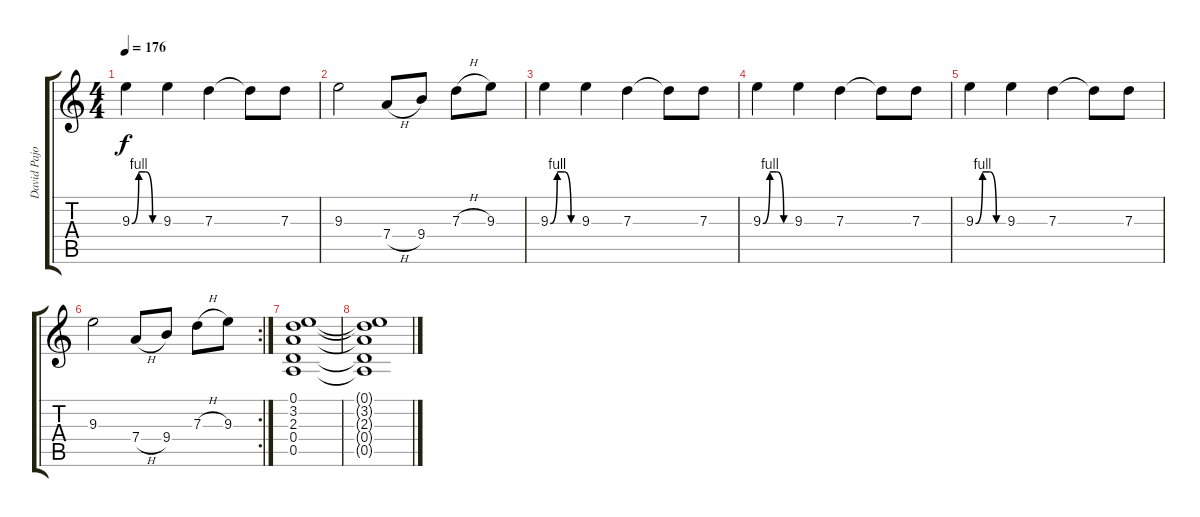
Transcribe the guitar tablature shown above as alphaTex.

\track ("David Pajo" "David Pajo") {instrument overdrivenguitar}
\staff {score tabs}
\tuning (E4 B3 G3 D3 A2 E2) {hide}
\ts (4 4)
\tempo 176
\clef g2
\ks c
9.3{be (custom 0 0 15 4 30 4 45 0 60 0)}.4{dy f} 9.3.4 7.3.4 7.3{t}.8 7.3.8 |
9.3.2 7.4{h}.8 9.4.8 7.3{h}.8 9.3.8 |
9.3{be (custom 0 0 15 4 30 4 45 0 60 0)}.4 9.3.4 7.3.4 7.3{t}.8 7.3.8 |
9.3{be (custom 0 0 15 4 30 4 45 0 60 0)}.4 9.3.4 7.3.4 7.3{t}.8 7.3.8 |
9.3{be (custom 0 0 15 4 30 4 45 0 60 0)}.4 9.3.4 7.3.4 7.3{t}.8 7.3.8 |
\rc 2
9.3.2 7.4{h}.8 9.4.8 7.3{h}.8 9.3.8 |
(0.1 3.2 2.3 0.4 0.5).1 |
(0.1{t} 3.2{t} 2.3{t} 0.4{t} 0.5{t}).1
